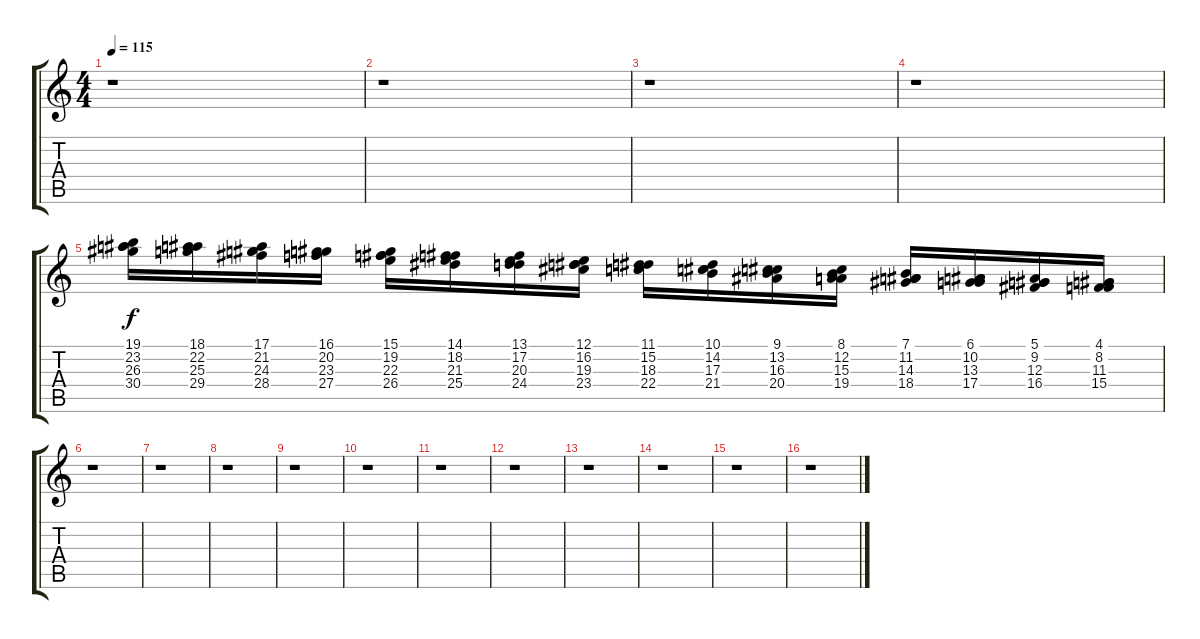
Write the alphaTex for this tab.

\track "" {instrument guitarfretnoise}
\staff {score tabs}
\tuning (E4 B3 G3 D3 A2 E2) {hide}
\ts (4 4)
\tempo 115
\clef g2
\ks c
r.1{dy f} |
r.1 |
r.1 |
r.1 |
(19.1 23.2 26.3 30.4).16 (18.1 22.2 25.3 29.4).16 (17.1 21.2 24.3 28.4).16 (16.1 20.2 23.3 27.4).16 (15.1 19.2 22.3 26.4).16 (14.1 18.2 21.3 25.4).16 (13.1 17.2 20.3 24.4).16 (12.1 16.2 19.3 23.4).16 (11.1 15.2 18.3 22.4).16 (10.1 14.2 17.3 21.4).16 (9.1 13.2 16.3 20.4).16 (8.1 12.2 15.3 19.4).16 (7.1 11.2 14.3 18.4).16 (6.1 10.2 13.3 17.4).16 (5.1 9.2 12.3 16.4).16 (4.1 8.2 11.3 15.4).16 |
r.1 |
r.1 |
r.1 |
r.1 |
r.1 |
r.1 |
r.1 |
r.1 |
r.1 |
r.1 |
r.1
